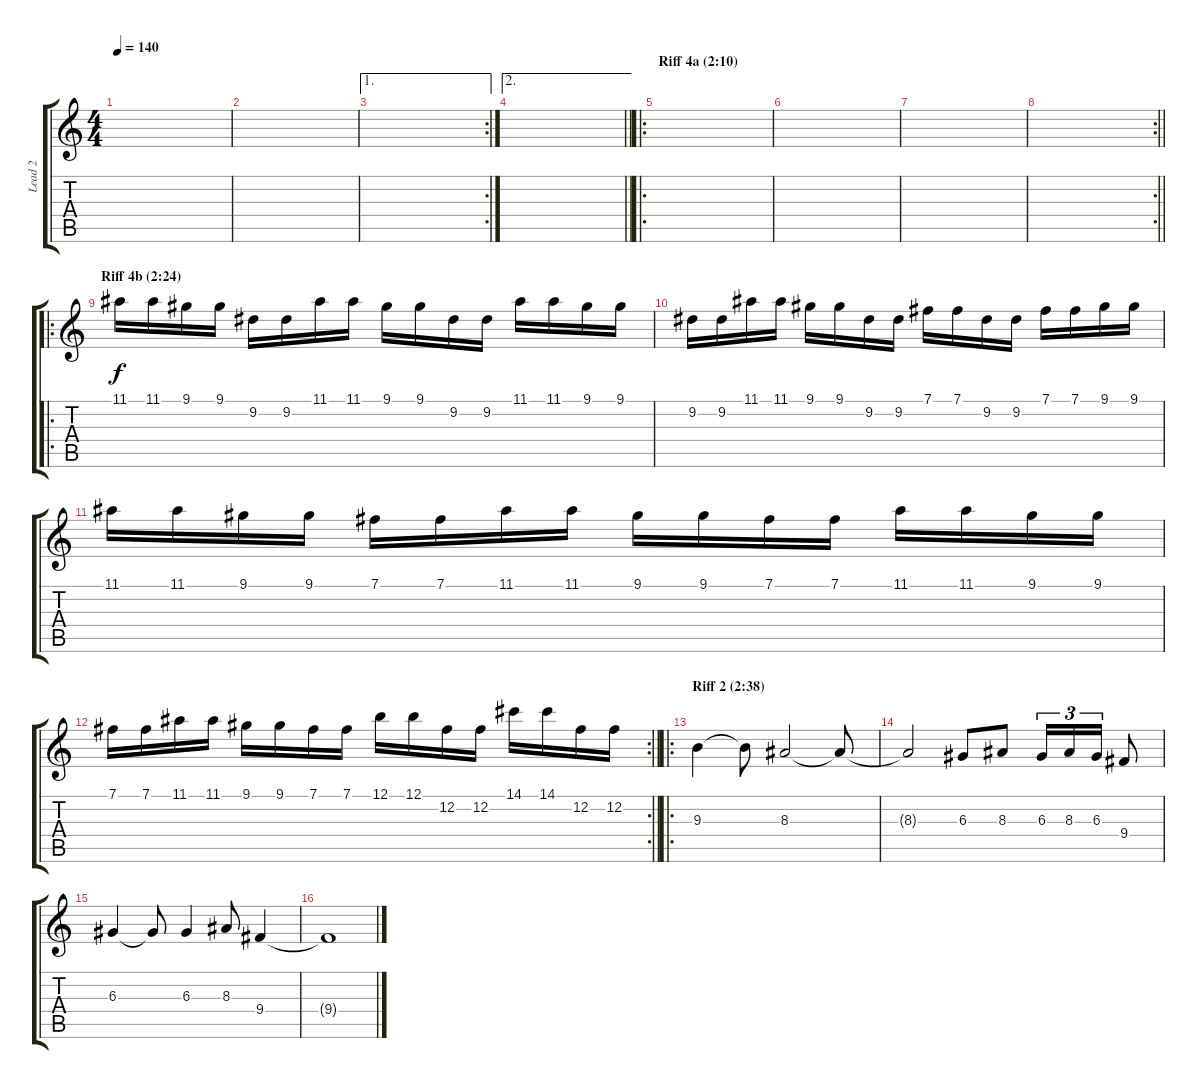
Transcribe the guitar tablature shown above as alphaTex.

\track ("Lead 2" "Lead 2") {instrument distortionguitar}
\staff {score tabs}
\tuning (B3 Gb3 D3 A2 E2 B1) {hide}
\ts (4 4)
\tempo 140
\clef g2
\ks c
|
|
\ae 1
\rc 2
|
\ae 2
\barLineRight lightlight
|
\ro
\section ("" "Riff 4a (2:10)")
|
|
|
\rc 2
\barLineRight lightlight
|
\ro
\section ("" "Riff 4b (2:24)")
11.1.16 11.1.16 9.1.16 9.1.16 9.2.16 9.2.16 11.1.16 11.1.16 9.1.16 9.1.16 9.2.16 9.2.16 11.1.16 11.1.16 9.1.16 9.1.16 |
9.2.16 9.2.16 11.1.16 11.1.16 9.1.16 9.1.16 9.2.16 9.2.16 7.1.16 7.1.16 9.2.16 9.2.16 7.1.16 7.1.16 9.1.16 9.1.16 |
11.1.16 11.1.16 9.1.16 9.1.16 7.1.16 7.1.16 11.1.16 11.1.16 9.1.16 9.1.16 7.1.16 7.1.16 11.1.16 11.1.16 9.1.16 9.1.16 |
\rc 2
\barLineRight lightlight
7.1.16 7.1.16 11.1.16 11.1.16 9.1.16 9.1.16 7.1.16 7.1.16 12.1.16 12.1.16 12.2.16 12.2.16 14.1.16 14.1.16 12.2.16 12.2.16 |
\ro
\section ("" "Riff 2 (2:38)")
9.3.4 9.3{t}.8 8.3.2 8.3{t}.8 |
8.3{t}.2 6.3.8 8.3.8 6.3.16{tu (3 2)} 8.3.16{tu (3 2)} 6.3.16{tu (3 2)} 9.4.8 |
6.3.4 6.3{t}.8 6.3.4 8.3.8 9.4.4 |
9.4{t}.1
